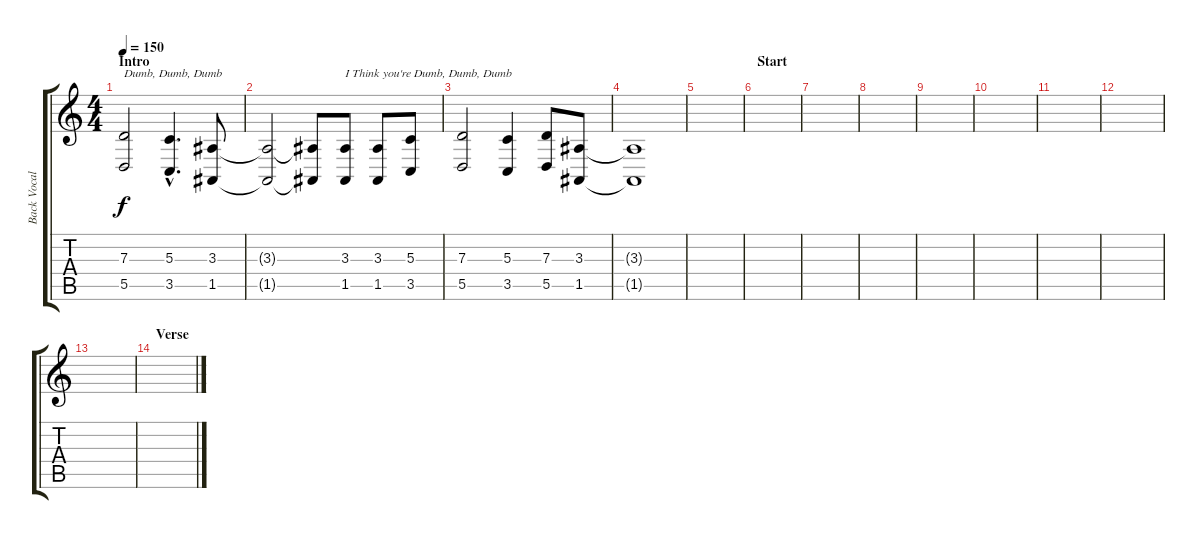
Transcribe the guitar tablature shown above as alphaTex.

\track ("Back Vocals" "Back Vocal") {instrument choiraahs}
\staff {score tabs}
\tuning (E4 B3 G3 D3 A2 E2) {hide}
\ts (4 4)
\section ("" "Intro")
\tempo 150
\clef g2
\ks c
(7.3 5.5).2{txt "Dumb, Dumb, Dumb" dy f instrument choiraahs} (5.3{hac} 3.5{hac}).4{d} (3.3 1.5).8 |
(3.3{t} 1.5{t}).2 (3.3{t} 1.5{t}).8 (3.3 1.5).8{txt "I Think you're Dumb, Dumb, Dumb"} (3.3 1.5).8 (5.3 3.5).8 |
(7.3 5.5).2 (5.3 3.5).4 (7.3 5.5).8 (3.3 1.5).8 |
(3.3{t} 1.5{t}).1 |
|
\section ("" "Start")
|
|
|
|
|
|
|
|
\section ("" "Verse")
